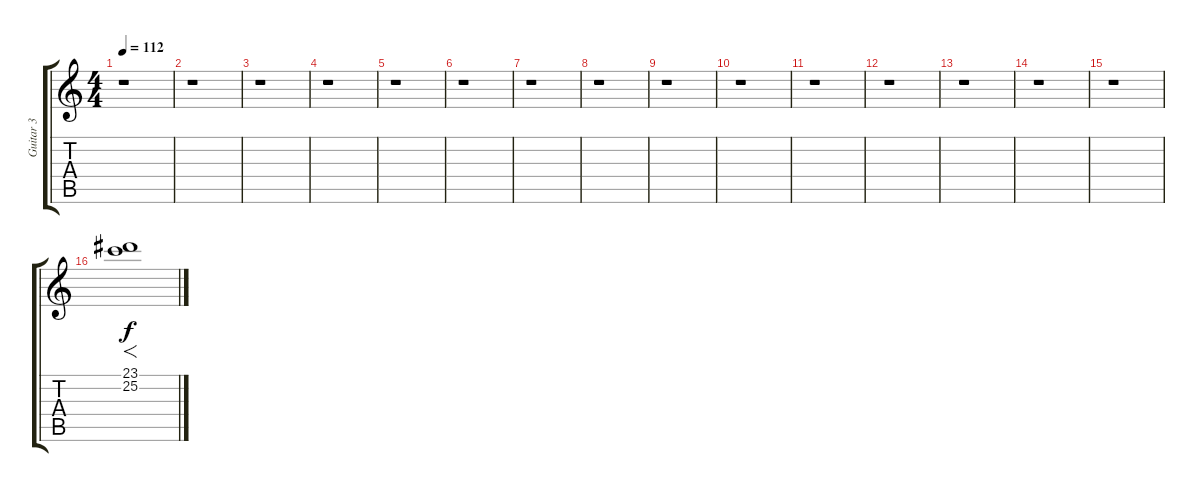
\track ("Guitar 3" "Guitar 3") {instrument viola}
\staff {score tabs}
\tuning (E4 B3 G3 D3 A2 E2) {hide}
\ts (4 4)
\tempo 112
\clef g2
\ks c
r.1{dy f} |
r.1 |
r.1 |
r.1 |
r.1 |
r.1 |
r.1 |
r.1 |
r.1 |
r.1 |
r.1 |
r.1 |
r.1 |
r.1 |
r.1 |
(23.1 25.2).1{f}
